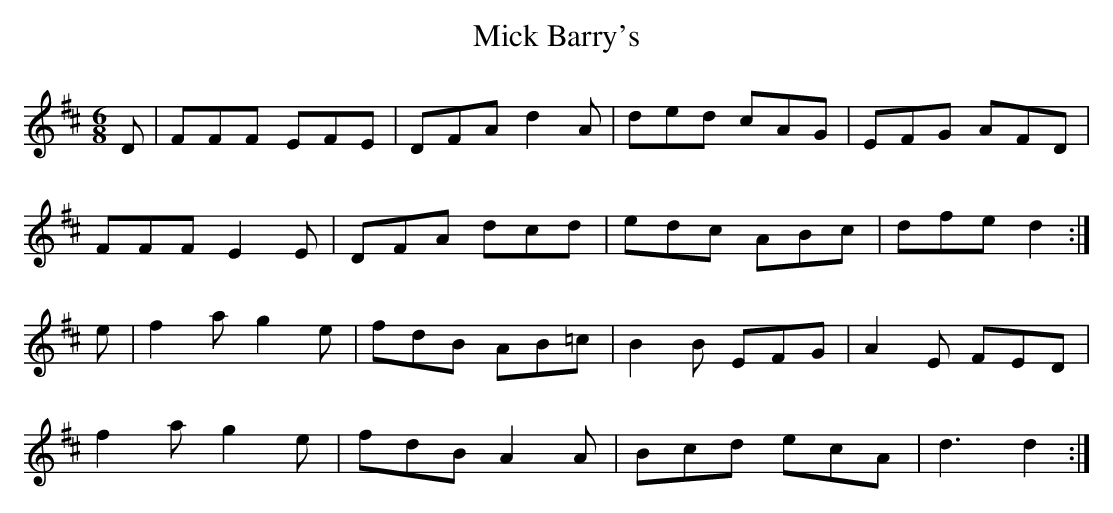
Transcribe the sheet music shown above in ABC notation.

X:1
T: Mick Barry's
L: 1/8
M: 6/8
K: D
D|FFF EFE|DFA d2A|ded cAG|EFG AFD|
FFF E2E|DFA dcd|edc ABc|dfe d2 :|
e|f2a g2e|fdB AB=c|B2B EFG|A2E FED|
f2a g2e|fdB A2A|Bcd ecA|d3 d2 :|
